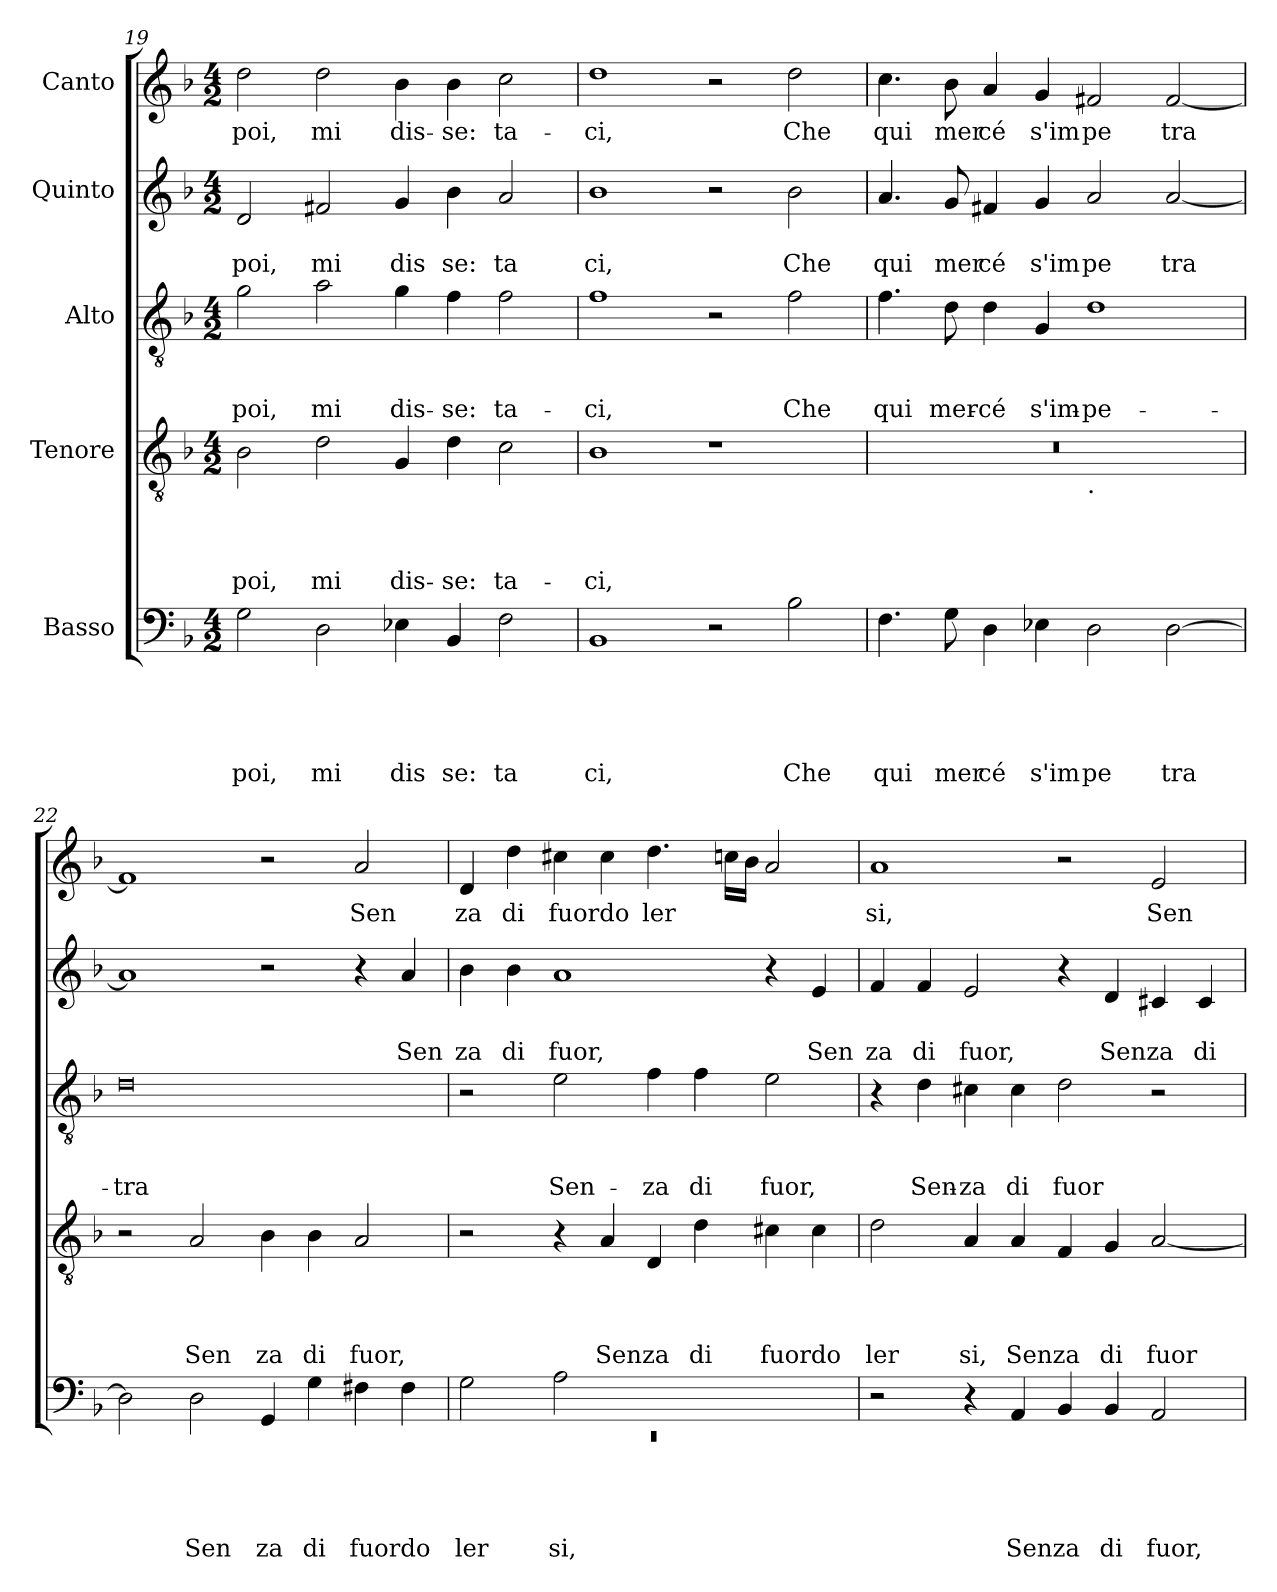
**kern	**text	**text	**text	**text	**text	**kern	**text	**text	**text	**text	**kern	**text	**text	**text	**kern	**text	**text	**kern	**text
*part5	*part5	*part5	*part5	*part5	*part5	*part4	*part4	*part4	*part4	*part4	*part3	*part3	*part3	*part3	*part2	*part2	*part2	*part1	*part1
*staff5	*staff5	*staff5	*staff5	*staff5	*staff5	*staff4	*staff4	*staff4	*staff4	*staff4	*staff3	*staff3	*staff3	*staff3	*staff2	*staff2	*staff2	*staff1	*staff1
*I"Basso	*	*	*	*	*	*I"Tenore	*	*	*	*	*I"Alto	*	*	*	*I"Quinto	*	*	*I"Canto	*
*clefF4	*	*	*	*	*	*clefGv2	*	*	*	*	*clefGv2	*	*	*	*clefG2	*	*	*clefG2	*
*k[b-]	*	*	*	*	*	*k[b-]	*	*	*	*	*k[b-]	*	*	*	*k[b-]	*	*	*k[b-]	*
*F:	*	*	*	*	*	*F:	*	*	*	*	*F:	*	*	*	*F:	*	*	*F:	*
*M4/2	*	*	*	*	*	*M4/2	*	*	*	*	*M4/2	*	*	*	*M4/2	*	*	*M4/2	*
=19	=19	=19	=19	=19	=19	=19	=19	=19	=19	=19	=19	=19	=19	=19	=19	=19	=19	=19	=19
!	!	!	!	!	!LO:LY:b	!	!	!	!	!LO:LY:b	!	!	!	!LO:LY:b	!	!	!LO:LY:b	!	!LO:LY:b
2G\	.	.	.	.	poi,	2B-\	.	.	.	poi,	2g\	.	.	poi,	2d/	.	poi,	2dd\	poi,
!	!	!	!	!	!LO:LY:b	!	!	!	!	!LO:LY:b	!	!	!	!LO:LY:b	!	!	!LO:LY:b	!	!LO:LY:b
2D\	.	.	.	.	mi	2d\	.	.	.	mi	2a\	.	.	mi	2f#X/	.	mi	2dd\	mi
!	!	!	!	!	!LO:LY:b	!	!	!	!	!LO:LY:b	!	!	!	!LO:LY:b	!	!	!LO:LY:b	!	!LO:LY:b
4E-X\	.	.	.	.	dis	4G/	.	.	.	dis-	4g\	.	.	dis-	4g/	.	dis	4b-\	dis-
!	!	!	!	!	!LO:LY:b	!	!	!	!	!LO:LY:b	!	!	!	!LO:LY:b	!	!	!LO:LY:b	!	!LO:LY:b
4BB-/	.	.	.	.	se:	4d\	.	.	.	-se:	4f\	.	.	-se:	4b-\	.	se:	4b-\	-se:
!	!	!	!	!	!LO:LY:b	!	!	!	!	!LO:LY:b	!	!	!	!LO:LY:b	!	!	!LO:LY:b	!	!LO:LY:b
2F\	.	.	.	.	ta	2c\	.	.	.	ta-	2f\	.	.	ta-	2a/	.	ta	2cc\	ta-
!!LO:LB:g=z
=20	=20	=20	=20	=20	=20	=20	=20	=20	=20	=20	=20	=20	=20	=20	=20	=20	=20	=20	=20
!	!	!	!	!	!LO:LY:b	!	!	!	!	!LO:LY:b	!	!	!	!LO:LY:b	!	!	!LO:LY:b	!	!LO:LY:b
1BB-	.	.	.	.	ci,	1B-	.	.	.	-ci,	1f	.	.	-ci,	1b-	.	ci,	1dd	-ci,
2r	.	.	.	.	.	1r	.	.	.	.	2r	.	.	.	2r	.	.	2r	.
!	!	!	!	!	!LO:LY:b	!	!	!	!	!	!	!	!	!LO:LY:b	!	!	!LO:LY:b	!	!LO:LY:b
2B-\	.	.	.	.	Che	.	.	.	.	.	2f\	.	.	Che	2b-\	.	Che	2dd\	Che
=21	=21	=21	=21	=21	=21	=21	=21	=21	=21	=21	=21	=21	=21	=21	=21	=21	=21	=21	=21
!	!	!	!	!	!LO:LY:b	!	!	!	!	!	!	!	!	!LO:LY:b	!	!	!LO:LY:b	!	!LO:LY:b
*	*	*	*	*	*	*^	*	*	*	*	*	*	*	*	*	*	*	*	*
4.F\	.	.	.	.	qui	0r	1ryy	.	.	.	.	4.f\	.	.	qui	4.a/	.	qui	4.cc\	qui
!	!	!	!	!	!LO:LY:b	!	!	!	!	!	!	!	!	!	!LO:LY:b	!	!	!LO:LY:b	!	!LO:LY:b
8G\	.	.	.	.	mer	.	.	.	.	.	.	8d\	.	.	mer-	8g/	.	mer	8b-\	mer
!	!	!	!	!	!LO:LY:b	!	!	!	!	!	!	!	!	!	!LO:LY:b	!	!	!LO:LY:b	!	!LO:LY:b
4D\	.	.	.	.	cé	.	.	.	.	.	.	4d\	.	.	-cé	4f#X/	.	cé	4a/	cé
!	!	!	!	!	!LO:LY:b	!	!	!	!	!	!	!	!	!	!LO:LY:b	!	!	!LO:LY:b	!	!LO:LY:b
4E-X\	.	.	.	.	s'im	.	.	.	.	.	.	4G/	.	.	s'im-	4g/	.	s'im	4g/	s'im
!	!	!	!	!	!	!	!LO:TX:b:t=.	!	!	!	!	!	!	!	!	!	!	!	!	!
!	!	!	!	!	!LO:LY:b	!	!	!	!	!	!	!	!	!	!LO:LY:b	!	!	!LO:LY:b	!	!LO:LY:b
2D\	.	.	.	.	pe	.	1ryy	.	.	.	.	1d	.	.	-pe-	2a/	.	pe	2f#X/	pe
!	!	!	!	!	!LO:LY:b	!	!	!	!	!	!	!	!	!	!	!	!	!LO:LY:b	!	!LO:LY:b
[>2D\	.	.	.	.	tra	.	.	.	.	.	.	.	.	.	.	[<2a/	.	tra	[<2f#/	tra
=22	=22	=22	=22	=22	=22	=22	=22	=22	=22	=22	=22	=22	=22	=22	=22	=22	=22	=22	=22	=22
!	!	!	!	!	!	!	!	!	!	!	!	!	!	!	!LO:LY:b	!	!	!	!	!
*	*	*	*	*	*	*v	*v	*	*	*	*	*	*	*	*	*	*	*	*	*
2D\]	.	.	.	.	.	2r	.	.	.	.	0d	.	.	-tra	1a]	.	.	1f#]	.
!	!	!	!	!	!LO:LY:b	!	!	!	!	!LO:LY:b	!	!	!	!	!	!	!	!	!
2D\	.	.	.	.	Sen	2A/	.	.	.	Sen	.	.	.	.	.	.	.	.	.
!	!	!	!	!	!LO:LY:b	!	!	!	!	!LO:LY:b	!	!	!	!	!	!	!	!	!
4GG/	.	.	.	.	za	4B-\	.	.	.	za	.	.	.	.	2r	.	.	2r	.
!	!	!	!	!	!LO:LY:b	!	!	!	!	!LO:LY:b	!	!	!	!	!	!	!	!	!
4G\	.	.	.	.	di	4B-\	.	.	.	di	.	.	.	.	.	.	.	.	.
!	!	!	!	!	!LO:LY:b	!	!	!	!	!LO:LY:b	!	!	!	!	!	!	!	!	!LO:LY:b
4F#X\	.	.	.	.	fuordo	2A/	.	.	.	fuor,	.	.	.	.	4r	.	.	2a/	Sen
!	!	!	!	!	!	!	!	!	!	!	!	!	!	!	!	!	!LO:LY:b	!	!
4F#\	.	.	.	.	.	.	.	.	.	.	.	.	.	.	4a/	.	Sen	.	.
=23	=23	=23	=23	=23	=23	=23	=23	=23	=23	=23	=23	=23	=23	=23	=23	=23	=23	=23	=23
*^	*	*	*	*	*	*	*	*	*	*	*	*	*	*	*	*	*	*	*
!	!LO:N:vis=1	!	!	!	!	!LO:LY:b	!	!	!	!	!	!	!	!	!	!	!	!LO:LY:b	!	!LO:LY:b
2G\	0rEE	.	.	.	.	ler	2r	.	.	.	.	2r	.	.	.	4b-\	.	za	4d/	za
!	!	!	!	!	!	!	!	!	!	!	!	!	!	!	!	!	!	!LO:LY:b	!	!LO:LY:b
.	.	.	.	.	.	.	.	.	.	.	.	.	.	.	.	4b-\	.	di	4dd\	di
!	!	!	!	!	!	!LO:LY:b	!	!	!	!	!	!	!	!	!LO:LY:b	!	!	!LO:LY:b	!	!LO:LY:b
2A\	.	.	.	.	.	si,	4r	.	.	.	.	2e\	.	.	Sen-	1a	.	fuor,	4cc#X\	fuordo
!	!	!	!	!	!	!	!	!	!	!	!LO:LY:b	!	!	!	!	!	!	!	!	!
.	.	.	.	.	.	.	4A/	.	.	.	Sen	.	.	.	.	.	.	.	4cc#\	.
!	!	!	!	!	!	!	!	!	!	!	!LO:LY:b	!	!	!	!LO:LY:b	!	!	!	!	!LO:LY:b
1ryy	.	.	.	.	.	.	4D/	.	.	.	za	4f\	.	.	-za	.	.	.	4.dd\	ler
!	!	!	!	!	!	!	!	!	!	!	!LO:LY:b	!	!	!	!LO:LY:b	!	!	!	!	!
.	.	.	.	.	.	.	4d\	.	.	.	di	4f\	.	.	di	.	.	.	.	.
.	.	.	.	.	.	.	.	.	.	.	.	.	.	.	.	.	.	.	16ccn\LL	.
.	.	.	.	.	.	.	.	.	.	.	.	.	.	.	.	.	.	.	16b-\JJ	.
!	!	!	!	!	!	!	!	!	!	!	!LO:LY:b	!	!	!	!LO:LY:b	!	!	!	!	!
.	.	.	.	.	.	.	4c#X\	.	.	.	fuordo	2e\	.	.	fuor,	4r	.	.	2a/	.
!	!	!	!	!	!	!	!	!	!	!	!	!	!	!	!	!	!	!LO:LY:b	!	!
.	.	.	.	.	.	.	4c#\	.	.	.	.	.	.	.	.	4e/	.	Sen	.	.
*v	*v	*	*	*	*	*	*	*	*	*	*	*	*	*	*	*	*	*	*	*
=24	=24	=24	=24	=24	=24	=24	=24	=24	=24	=24	=24	=24	=24	=24	=24	=24	=24	=24	=24
!	!	!	!	!	!	!	!	!	!	!LO:LY:b	!	!	!	!	!	!	!LO:LY:b	!	!LO:LY:b
2r	.	.	.	.	.	2d\	.	.	.	ler	4r	.	.	.	4f/	.	za	1a	si,
!	!	!	!	!	!	!	!	!	!	!	!	!	!	!LO:LY:b	!	!	!LO:LY:b	!	!
.	.	.	.	.	.	.	.	.	.	.	4d\	.	.	Sen-	4f/	.	di	.	.
!	!	!	!	!	!	!	!	!	!	!LO:LY:b	!	!	!	!LO:LY:b	!	!	!LO:LY:b	!	!
4r	.	.	.	.	.	4A/	.	.	.	si,	4c#X\	.	.	-za	2e/	.	fuor,	.	.
!	!	!	!	!	!LO:LY:b	!	!	!	!	!LO:LY:b	!	!	!	!LO:LY:b	!	!	!	!	!
4AA/	.	.	.	.	Sen	4A/	.	.	.	Sen	4c#\	.	.	di	.	.	.	.	.
!	!	!	!	!	!LO:LY:b	!	!	!	!	!LO:LY:b	!	!	!	!LO:LY:b	!	!	!	!	!
4BB-/	.	.	.	.	za	4F/	.	.	.	za	2d\	.	.	fuor	4r	.	.	2r	.
!	!	!	!	!	!LO:LY:b	!	!	!	!	!LO:LY:b	!	!	!	!	!	!	!LO:LY:b	!	!
4BB-/	.	.	.	.	di	4G/	.	.	.	di	.	.	.	.	4d/	.	Sen	.	.
!	!	!	!	!	!LO:LY:b	!	!	!	!	!LO:LY:b	!	!	!	!	!	!	!LO:LY:b	!	!LO:LY:b
2AA/	.	.	.	.	fuor,	[>2A/	.	.	.	fuor	2r	.	.	.	4c#X/	.	za	2e/	Sen
!	!	!	!	!	!	!	!	!	!	!	!	!	!	!	!	!	!LO:LY:b	!	!
.	.	.	.	.	.	.	.	.	.	.	.	.	.	.	4c#/	.	di	.	.
=	=	=	=	=	=	=	=	=	=	=	=	=	=	=	=	=	=	=	=
*-	*-	*-	*-	*-	*-	*-	*-	*-	*-	*-	*-	*-	*-	*-	*-	*-	*-	*-	*-
